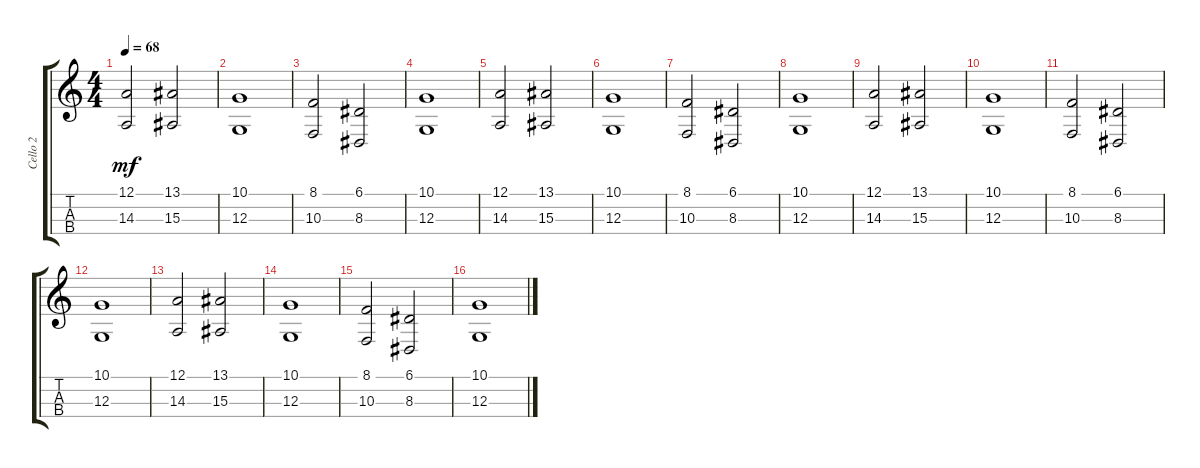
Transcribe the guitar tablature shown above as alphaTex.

\track ("Cello 2" "Cello 2") {instrument stringensemble2}
\staff {score tabs}
\tuning (A3 D3 G2 C2) {hide}
\ts (4 4)
\tempo 68
\clef g2
\ks c
(12.1 14.3).2{dy mf} (13.1 15.3).2 |
(10.1 12.3).1 |
(8.1 10.3).2 (6.1 8.3).2 |
(10.1 12.3).1 |
(12.1 14.3).2 (13.1 15.3).2 |
(10.1 12.3).1 |
(8.1 10.3).2 (6.1 8.3).2 |
(10.1 12.3).1 |
(12.1 14.3).2 (13.1 15.3).2 |
(10.1 12.3).1 |
(8.1 10.3).2 (6.1 8.3).2 |
(10.1 12.3).1 |
(12.1 14.3).2 (13.1 15.3).2 |
(10.1 12.3).1 |
(8.1 10.3).2 (6.1 8.3).2 |
(10.1 12.3).1
